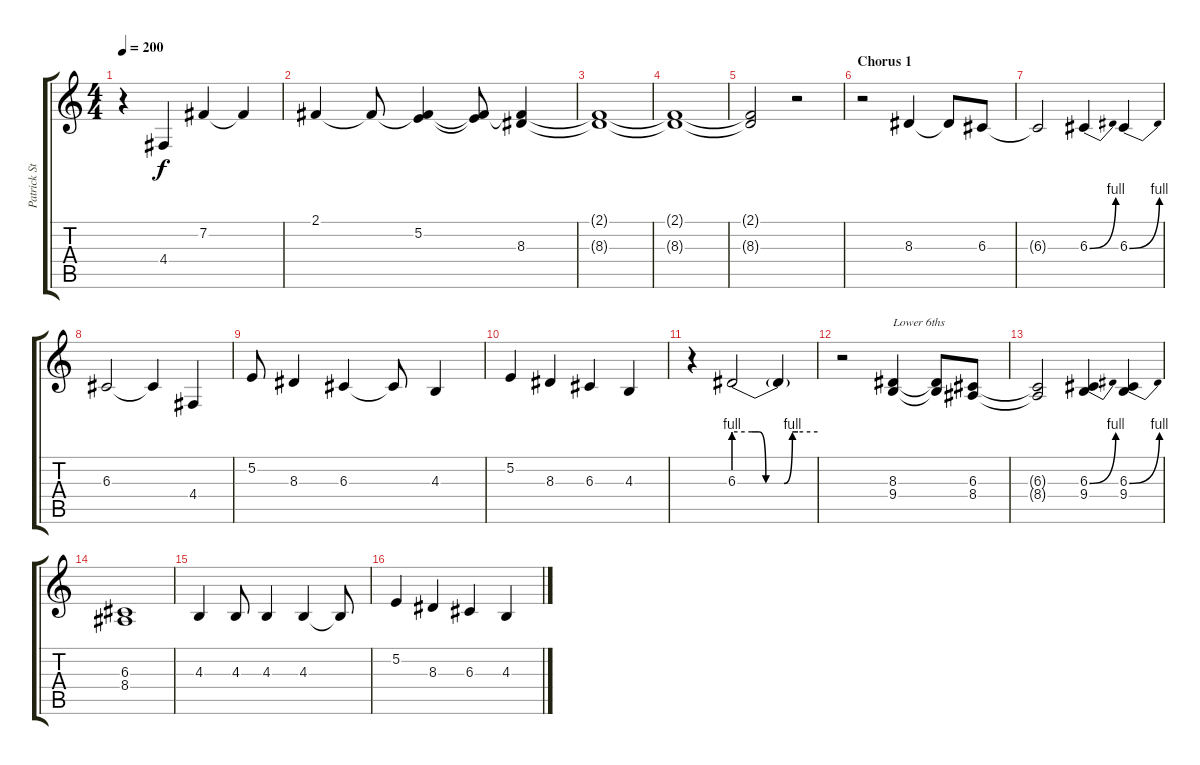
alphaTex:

\track ("Patrick Stump (Vocals and Harmonies)" "Patrick St") {instrument clarinet}
\staff {score tabs}
\tuning (E4 B3 G3 D3 A2 E2) {hide}
\ts (4 4)
\tempo 200
\clef g2
\ks c
r.4{dy f} 4.4.4 7.2.4 7.2{t}.4 |
2.1.4 2.1{t}.8 (2.1{t} 5.2).4 (2.1{t} 5.2{t}).8 (2.1{t} 8.3).4 |
(2.1{t} 8.3{t}).1 |
(2.1{t} 8.3{t}).1 |
(2.1{t} 8.3{t}).2 r.2 |
\section ("" "Chorus 1")
r.2 8.3.4 8.3{t}.8 6.3.8 |
6.3{t}.2 6.3{be (bend 0 0 60 4)}.4 6.3{be (bend 0 0 60 4)}.4 |
6.3.2 6.3{t}.4 4.4.4 |
5.2.8 8.3.4 6.3.4 6.3{t}.8 4.3.4 |
5.2.4 8.3.4 6.3.4 4.3.4 |
r.4 6.3{be (custom 0 4 13 4 18 4 23 0 36 0 42 4 46 4 60 4)}.2 6.3{t}.4 |
r.2 (8.3 9.4).4{txt "Lower 6ths"} (8.3{t} 9.4{t}).8 (6.3 8.4).8 |
(6.3{t} 8.4{t}).2 (6.3{be (bend 0 0 60 4)} 9.4).4 (6.3{be (bend 0 0 60 4)} 9.4).4 |
(6.3 8.4).1 |
4.3.4 4.3.8 4.3.4 4.3.4 4.3{t}.8 |
5.2.4 8.3.4 6.3.4 4.3.4
